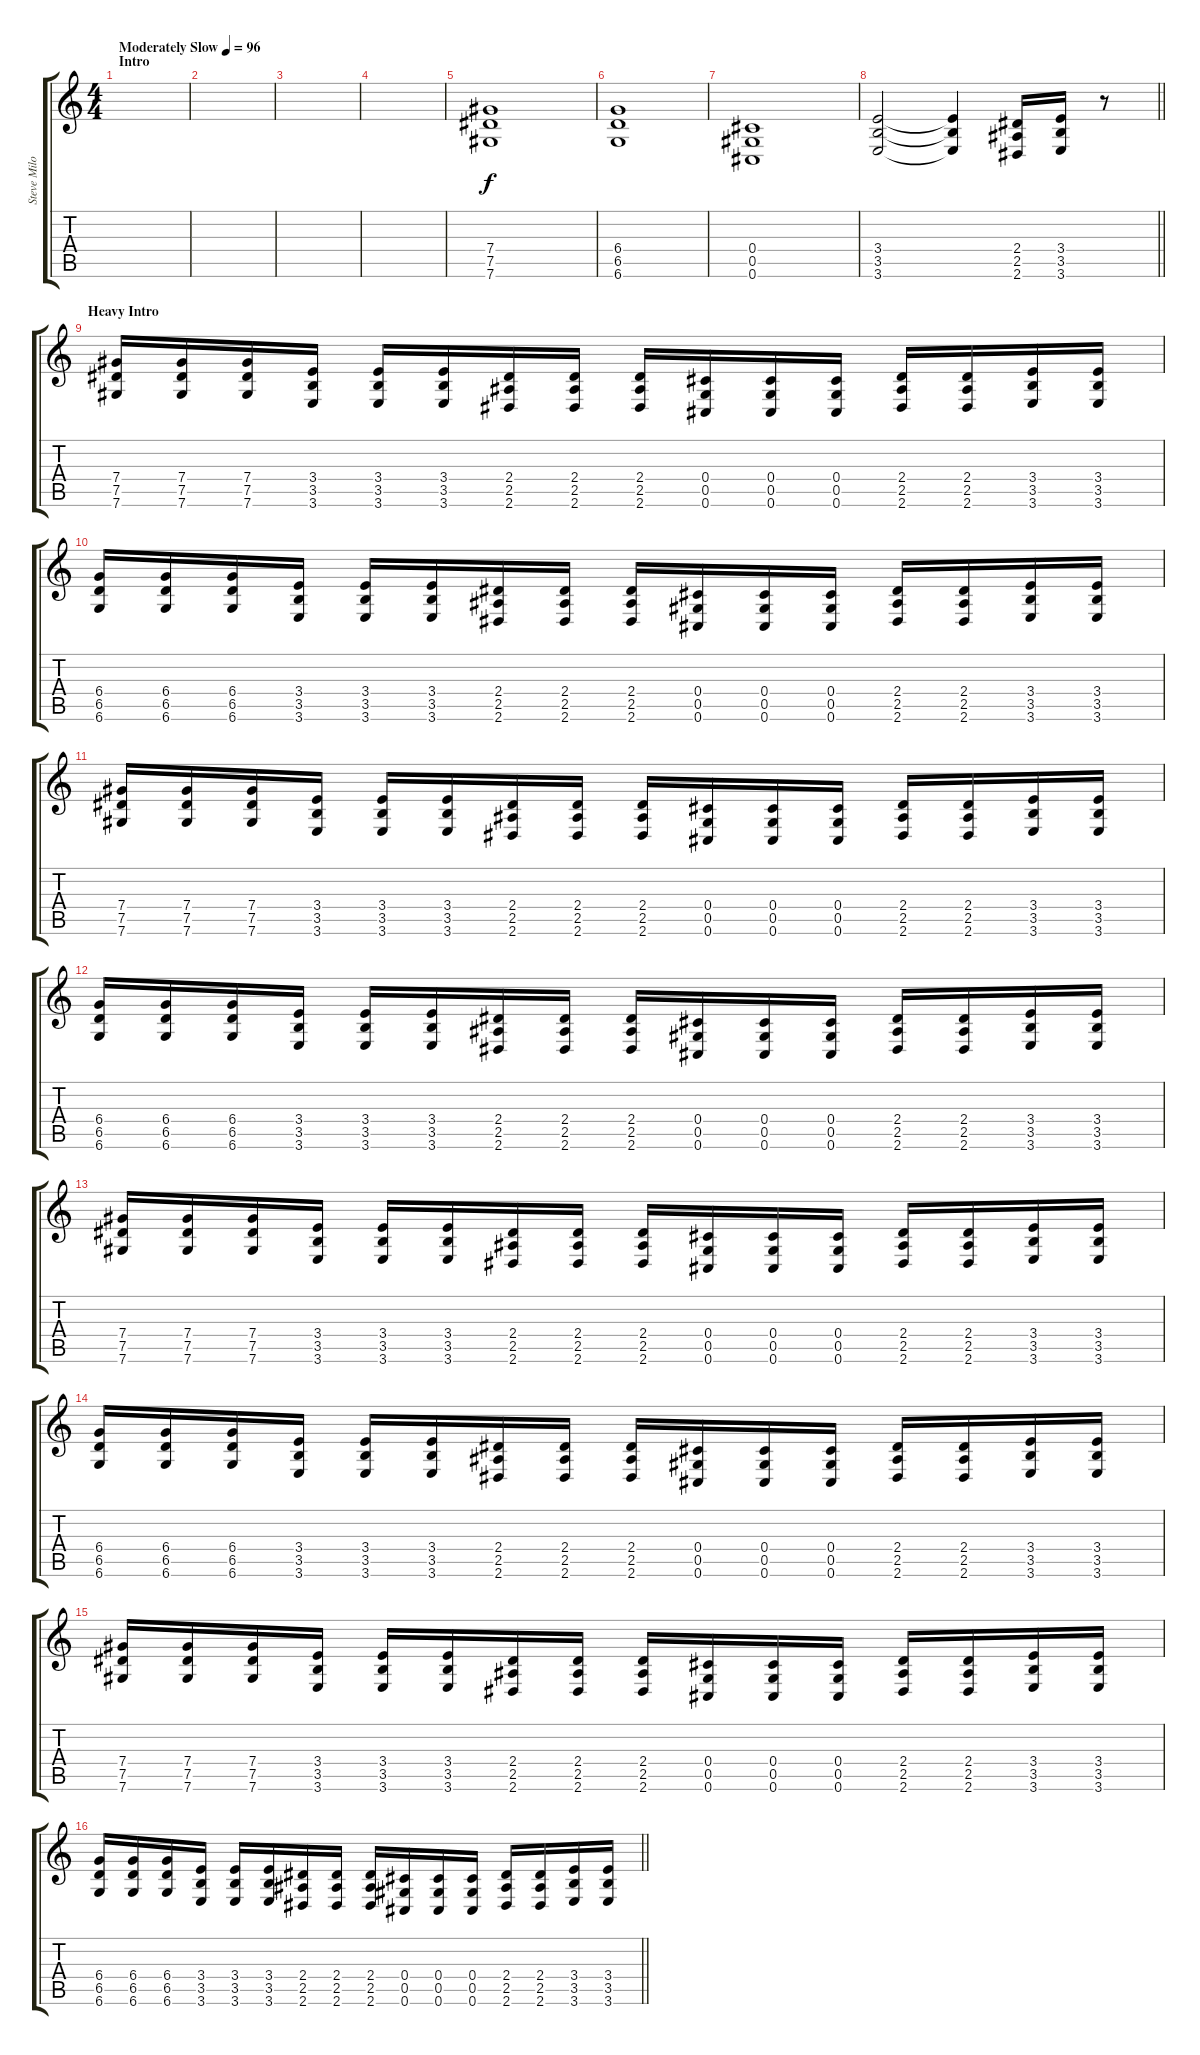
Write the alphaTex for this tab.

\track ("Steve Miloszewski" "Steve Milo") {instrument distortionguitar}
\staff {score tabs}
\tuning (Eb4 Bb3 Gb3 Db3 Ab2 Db2) {hide}
\ts (4 4)
\section ("" "Intro")
\tempo (96 "Moderately Slow")
\clef g2
\ks c
|
|
|
|
(7.4 7.5 7.6).1 |
(6.4 6.5 6.6).1 |
(0.4 0.5 0.6).1 |
\barLineRight lightlight
(3.4 3.5 3.6).2 (3.4{t} 3.5{t} 3.6{t}).4 (2.4 2.5 2.6).16 (3.4 3.5 3.6).16 r.8 |
\section ("" "Heavy Intro")
(7.4 7.5 7.6).16 (7.4 7.5 7.6).16 (7.4 7.5 7.6).16 (3.4 3.5 3.6).16 (3.4 3.5 3.6).16 (3.4 3.5 3.6).16 (2.4 2.5 2.6).16 (2.4 2.5 2.6).16 (2.4 2.5 2.6).16 (0.4 0.5 0.6).16 (0.4 0.5 0.6).16 (0.4 0.5 0.6).16 (2.4 2.5 2.6).16 (2.4 2.5 2.6).16 (3.4 3.5 3.6).16 (3.4 3.5 3.6).16 |
(6.4 6.5 6.6).16 (6.4 6.5 6.6).16 (6.4 6.5 6.6).16 (3.4 3.5 3.6).16 (3.4 3.5 3.6).16 (3.4 3.5 3.6).16 (2.4 2.5 2.6).16 (2.4 2.5 2.6).16 (2.4 2.5 2.6).16 (0.4 0.5 0.6).16 (0.4 0.5 0.6).16 (0.4 0.5 0.6).16 (2.4 2.5 2.6).16 (2.4 2.5 2.6).16 (3.4 3.5 3.6).16 (3.4 3.5 3.6).16 |
(7.4 7.5 7.6).16 (7.4 7.5 7.6).16 (7.4 7.5 7.6).16 (3.4 3.5 3.6).16 (3.4 3.5 3.6).16 (3.4 3.5 3.6).16 (2.4 2.5 2.6).16 (2.4 2.5 2.6).16 (2.4 2.5 2.6).16 (0.4 0.5 0.6).16 (0.4 0.5 0.6).16 (0.4 0.5 0.6).16 (2.4 2.5 2.6).16 (2.4 2.5 2.6).16 (3.4 3.5 3.6).16 (3.4 3.5 3.6).16 |
(6.4 6.5 6.6).16 (6.4 6.5 6.6).16 (6.4 6.5 6.6).16 (3.4 3.5 3.6).16 (3.4 3.5 3.6).16 (3.4 3.5 3.6).16 (2.4 2.5 2.6).16 (2.4 2.5 2.6).16 (2.4 2.5 2.6).16 (0.4 0.5 0.6).16 (0.4 0.5 0.6).16 (0.4 0.5 0.6).16 (2.4 2.5 2.6).16 (2.4 2.5 2.6).16 (3.4 3.5 3.6).16 (3.4 3.5 3.6).16 |
(7.4 7.5 7.6).16 (7.4 7.5 7.6).16 (7.4 7.5 7.6).16 (3.4 3.5 3.6).16 (3.4 3.5 3.6).16 (3.4 3.5 3.6).16 (2.4 2.5 2.6).16 (2.4 2.5 2.6).16 (2.4 2.5 2.6).16 (0.4 0.5 0.6).16 (0.4 0.5 0.6).16 (0.4 0.5 0.6).16 (2.4 2.5 2.6).16 (2.4 2.5 2.6).16 (3.4 3.5 3.6).16 (3.4 3.5 3.6).16 |
(6.4 6.5 6.6).16 (6.4 6.5 6.6).16 (6.4 6.5 6.6).16 (3.4 3.5 3.6).16 (3.4 3.5 3.6).16 (3.4 3.5 3.6).16 (2.4 2.5 2.6).16 (2.4 2.5 2.6).16 (2.4 2.5 2.6).16 (0.4 0.5 0.6).16 (0.4 0.5 0.6).16 (0.4 0.5 0.6).16 (2.4 2.5 2.6).16 (2.4 2.5 2.6).16 (3.4 3.5 3.6).16 (3.4 3.5 3.6).16 |
(7.4 7.5 7.6).16 (7.4 7.5 7.6).16 (7.4 7.5 7.6).16 (3.4 3.5 3.6).16 (3.4 3.5 3.6).16 (3.4 3.5 3.6).16 (2.4 2.5 2.6).16 (2.4 2.5 2.6).16 (2.4 2.5 2.6).16 (0.4 0.5 0.6).16 (0.4 0.5 0.6).16 (0.4 0.5 0.6).16 (2.4 2.5 2.6).16 (2.4 2.5 2.6).16 (3.4 3.5 3.6).16 (3.4 3.5 3.6).16 |
\barLineRight lightlight
(6.4 6.5 6.6).16 (6.4 6.5 6.6).16 (6.4 6.5 6.6).16 (3.4 3.5 3.6).16 (3.4 3.5 3.6).16 (3.4 3.5 3.6).16 (2.4 2.5 2.6).16 (2.4 2.5 2.6).16 (2.4 2.5 2.6).16 (0.4 0.5 0.6).16 (0.4 0.5 0.6).16 (0.4 0.5 0.6).16 (2.4 2.5 2.6).16 (2.4 2.5 2.6).16 (3.4 3.5 3.6).16 (3.4 3.5 3.6).16
